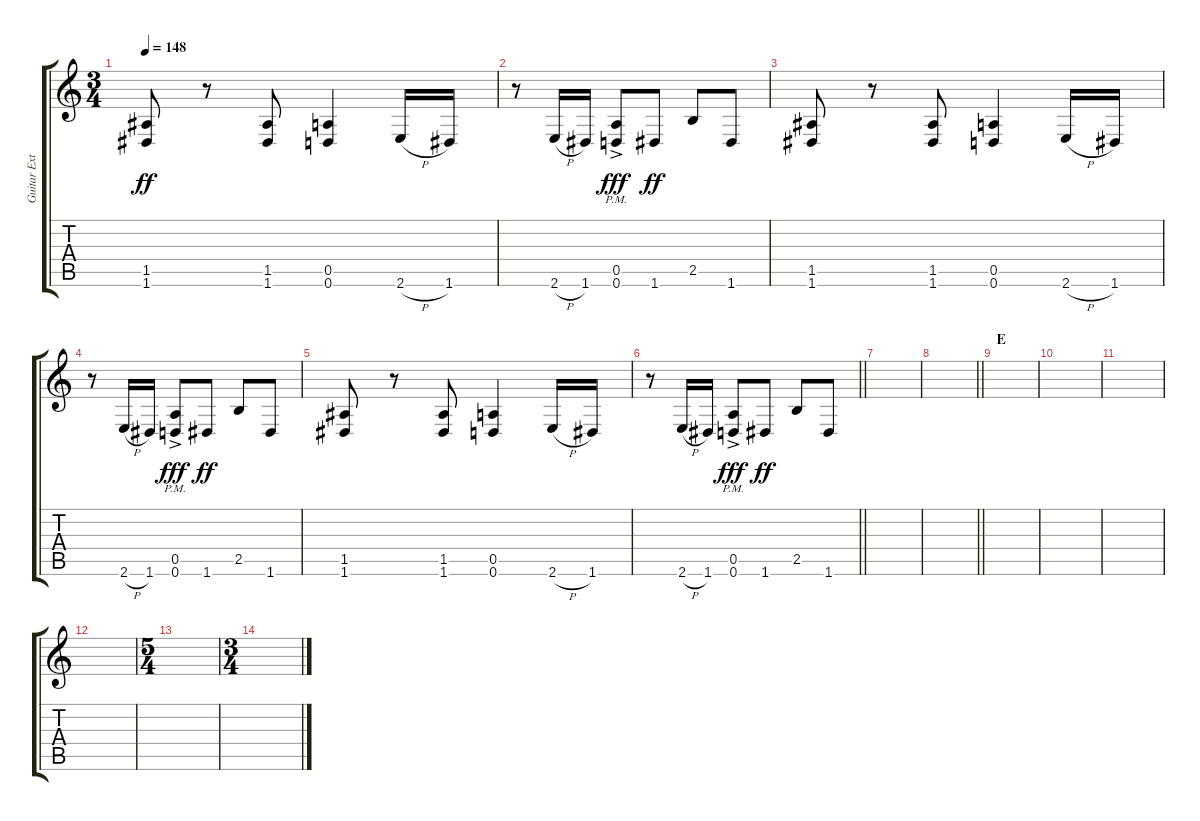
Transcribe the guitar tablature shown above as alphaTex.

\track ("Guitar Extra" "Guitar Ext") {instrument distortionguitar}
\staff {score tabs}
\tuning (E4 B3 G3 D3 A2 D2) {hide}
\ts (3 4)
\tempo 148
\clef g2
\ks c
(1.5 1.6).8{dy ff} r.8 (1.5 1.6).8 (0.5 0.6).4 2.6{h}.16 1.6.16 |
r.8 2.6{h}.16 1.6.16 (0.5{ac pm} 0.6{ac pm}).8{dy fff} 1.6.8{dy ff} 2.5.8 1.6.8 |
(1.5 1.6).8 r.8 (1.5 1.6).8 (0.5 0.6).4 2.6{h}.16 1.6.16 |
r.8 2.6{h}.16 1.6.16 (0.5{ac pm} 0.6{ac pm}).8{dy fff} 1.6.8{dy ff} 2.5.8 1.6.8 |
(1.5 1.6).8 r.8 (1.5 1.6).8 (0.5 0.6).4 2.6{h}.16 1.6.16 |
\barLineRight lightlight
r.8 2.6{h}.16 1.6.16 (0.5{ac pm} 0.6{ac pm}).8{dy fff} 1.6.8{dy ff} 2.5.8 1.6.8 |
\section ("" "")
|
\barLineRight lightlight
|
\section ("" "E")
|
|
|
|
\ts (5 4)
|
\ts (3 4)
